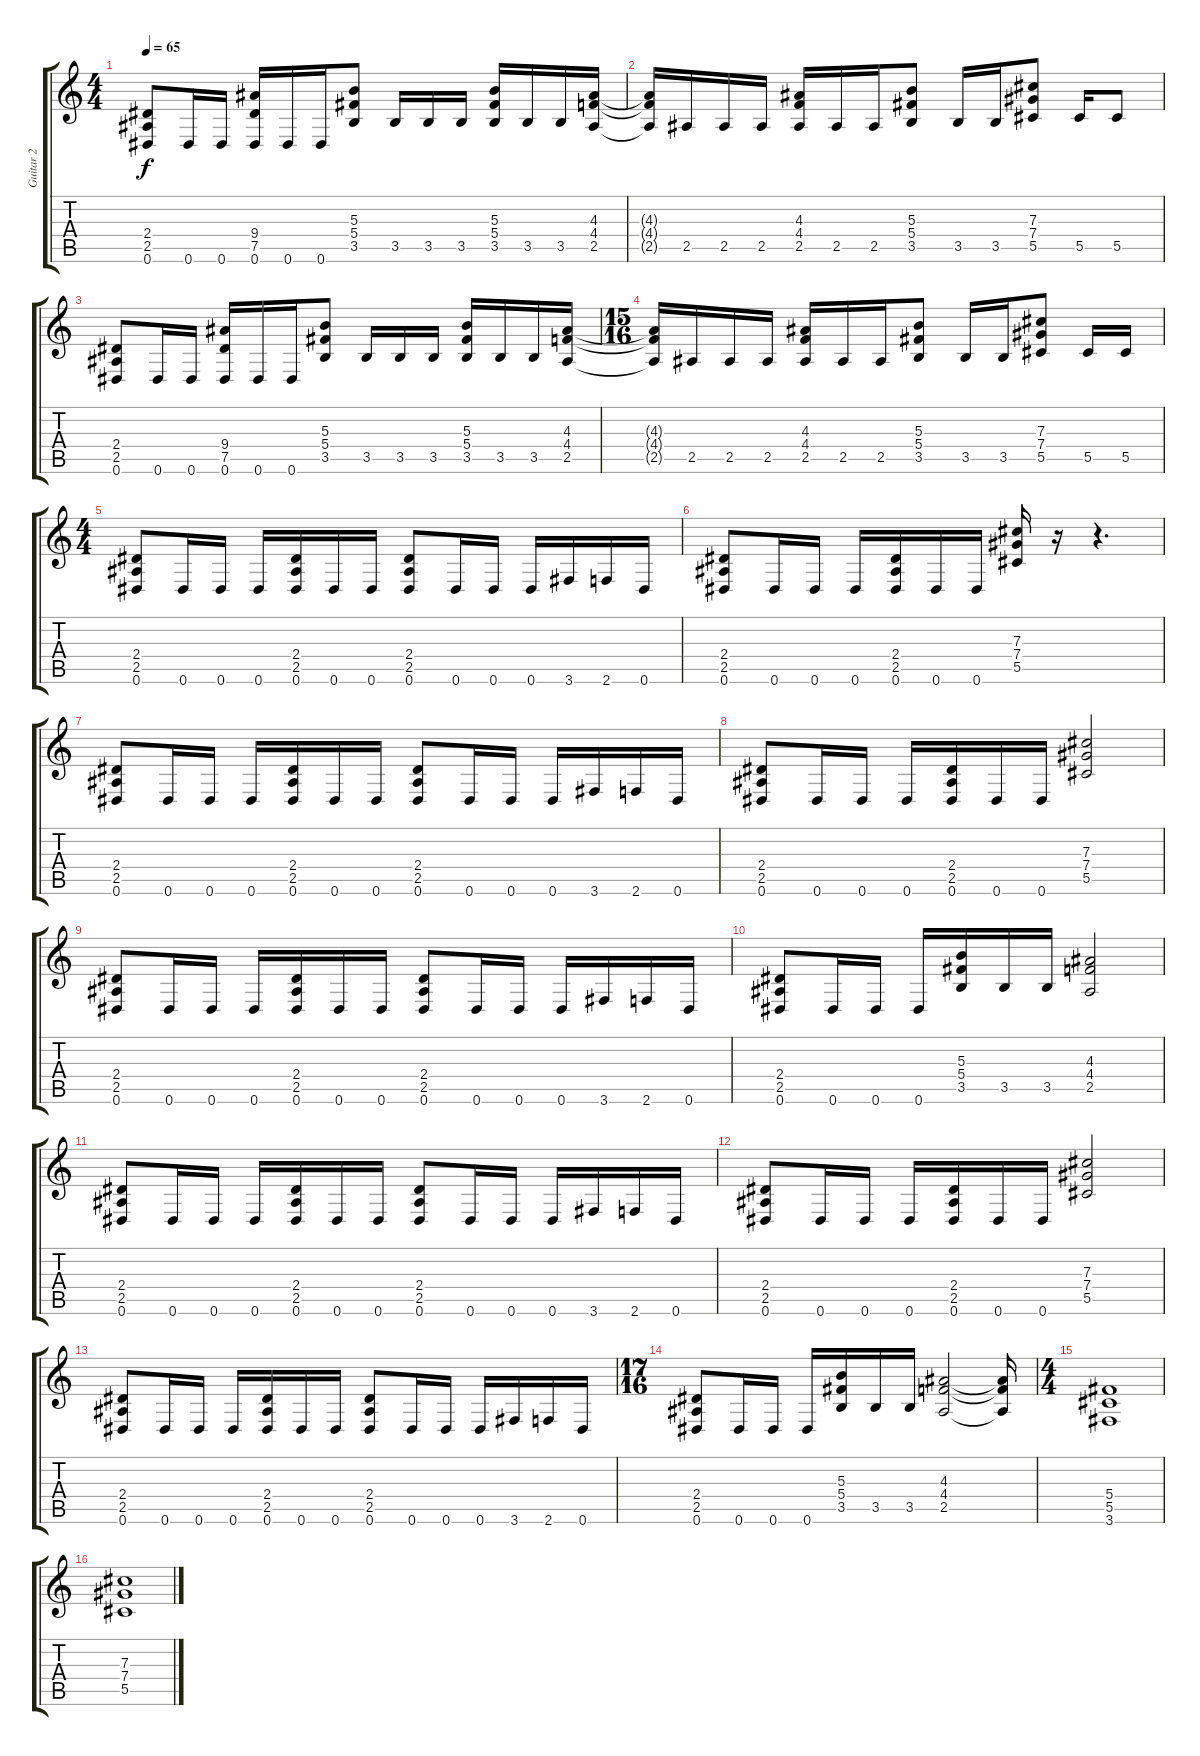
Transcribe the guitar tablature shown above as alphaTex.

\track ("Guitar 2" "Guitar 2") {instrument distortionguitar}
\staff {score tabs}
\tuning (Eb4 Bb3 Gb3 Db3 Ab2 Eb2) {hide}
\ts (4 4)
\tempo 65
\clef g2
\ks c
(2.4 2.5 0.6).8{dy f instrument distortionguitar} 0.6.16 0.6.16 (9.4 7.5 0.6).16 0.6.16 0.6.16 (5.3 5.4 3.5).8 3.5.16 3.5.16 3.5.16 (5.3 5.4 3.5).16 3.5.16 3.5.16 (4.3 4.4 2.5).16 |
(4.3{t} 4.4{t} 2.5{t}).16 2.5.16 2.5.16 2.5.16 (4.3 4.4 2.5).16 2.5.16 2.5.16 (5.3 5.4 3.5).8 3.5.16 3.5.16 (7.3 7.4 5.5).8 5.5.16 5.5.8 |
(2.4 2.5 0.6).8 0.6.16 0.6.16 (9.4 7.5 0.6).16 0.6.16 0.6.16 (5.3 5.4 3.5).8 3.5.16 3.5.16 3.5.16 (5.3 5.4 3.5).16 3.5.16 3.5.16 (4.3 4.4 2.5).16 |
\ts (15 16)
(4.3{t} 4.4{t} 2.5{t}).16 2.5.16 2.5.16 2.5.16 (4.3 4.4 2.5).16 2.5.16 2.5.16 (5.3 5.4 3.5).8 3.5.16 3.5.16 (7.3 7.4 5.5).8 5.5.16 5.5.16 |
\ts (4 4)
(2.4 2.5 0.6).8 0.6.16 0.6.16 0.6.16 (2.4 2.5 0.6).16 0.6.16 0.6.16 (2.4 2.5 0.6).8 0.6.16 0.6.16 0.6.16 3.6.16 2.6.16 0.6.16 |
(2.4 2.5 0.6).8 0.6.16 0.6.16 0.6.16 (2.4 2.5 0.6).16 0.6.16 0.6.16 (7.3 7.4 5.5).16 r.16 r.4{d} |
(2.4 2.5 0.6).8 0.6.16 0.6.16 0.6.16 (2.4 2.5 0.6).16 0.6.16 0.6.16 (2.4 2.5 0.6).8 0.6.16 0.6.16 0.6.16 3.6.16 2.6.16 0.6.16 |
(2.4 2.5 0.6).8 0.6.16 0.6.16 0.6.16 (2.4 2.5 0.6).16 0.6.16 0.6.16 (7.3 7.4 5.5).2 |
(2.4 2.5 0.6).8 0.6.16 0.6.16 0.6.16 (2.4 2.5 0.6).16 0.6.16 0.6.16 (2.4 2.5 0.6).8 0.6.16 0.6.16 0.6.16 3.6.16 2.6.16 0.6.16 |
(2.4 2.5 0.6).8 0.6.16 0.6.16 0.6.16 (5.3 5.4 3.5).16 3.5.16 3.5.16 (4.3 4.4 2.5).2 |
(2.4 2.5 0.6).8 0.6.16 0.6.16 0.6.16 (2.4 2.5 0.6).16 0.6.16 0.6.16 (2.4 2.5 0.6).8 0.6.16 0.6.16 0.6.16 3.6.16 2.6.16 0.6.16 |
(2.4 2.5 0.6).8 0.6.16 0.6.16 0.6.16 (2.4 2.5 0.6).16 0.6.16 0.6.16 (7.3 7.4 5.5).2 |
(2.4 2.5 0.6).8 0.6.16 0.6.16 0.6.16 (2.4 2.5 0.6).16 0.6.16 0.6.16 (2.4 2.5 0.6).8 0.6.16 0.6.16 0.6.16 3.6.16 2.6.16 0.6.16 |
\ts (17 16)
(2.4 2.5 0.6).8 0.6.16 0.6.16 0.6.16 (5.3 5.4 3.5).16 3.5.16 3.5.16 (4.3 4.4 2.5).2 (4.3{t} 4.4{t} 2.5{t}).16 |
\ts (4 4)
(5.4 5.5 3.6).1 |
(7.3 7.4 5.5).1
